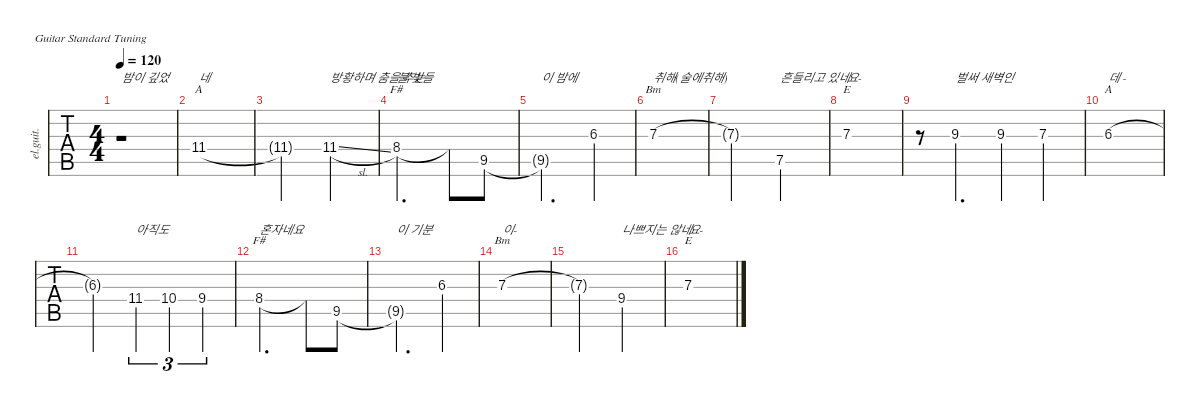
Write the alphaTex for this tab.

\defaultSystemsLayout 4
\hideDynamics
\bracketExtendMode nobrackets
\track ("Clean Guitar" "el.guit.") {instrument electricguitarclean}
\staff {tabs}
\tuning (E4 B3 G3 D3 A2 E2)
\chord ("A" x x x 2 0 x) {showdiagram false showfingering false}
\chord ("F#" x x x x 4 2) {showdiagram false showfingering false}
\chord ("Bm" x x x 4 2 x) {showdiagram false showfingering false}
\chord ("E" x x x x 2 0) {showdiagram false showfingering false}
\chord ("A" x x x x 7 5) {firstfret 5 showdiagram false showfingering false}
\chord ("Bm" x x x x 9 7) {firstfret 7 showdiagram false showfingering false}
\ts (4 4)
\tempo 120
\clef g2
\ks c
r.1{txt "밤이 깊었" dy mf instrument electricguitarclean} |
11.4{acc #}.1{ch "A" txt "네"} |
11.4{t acc #}.2 11.4{sl acc #}.2{txt "방황하며 춤을 추는"} |
8.4{acc #}.2{d ch "F#" txt "불 빛들"} 8.4{t acc #}.8 9.5{acc #}.8 |
9.5{t acc #}.2{d txt "이 밤에"} 6.3{acc #}.4 |
7.3.1{ch "Bm" txt "취해(술에취해)"} |
7.3{t}.2 7.5.2{txt "흔들리고 있네"} |
7.3.1{ch "E" txt "요-"} |
r.8 9.3.4{d txt "벌써 새벽인"} 9.3.4 7.3.4 |
6.3{acc #}.1{ch "A" txt "데 -"} |
6.3{t acc #}.2 11.4{acc #}.4{tu (3 2) txt "아직도"} 10.4.4{tu (3 2)} 9.4.4{tu (3 2)} |
8.4{acc #}.2{d ch "F#" txt "혼자네요"} 8.4{t acc #}.8 9.5{acc #}.8 |
9.5{t acc #}.2{d txt "이 기분"} 6.3{acc #}.4 |
7.3.1{ch "Bm" txt "이-"} |
7.3{t}.2 9.4.2{txt "나쁘지는 않네"} |
7.3.1{ch "E" txt "요-"}
